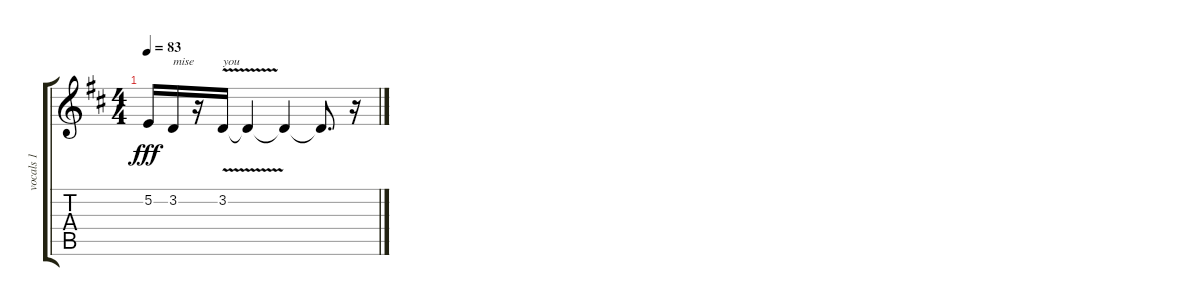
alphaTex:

\track ("vocals 1" "vocals 1") {instrument synthvoice}
\staff {score tabs}
\tuning (E4 B3 G3 D3 A2 E2) {hide}
\ts (4 4)
\tempo 83
\clef g2
\ks d
5.2{t}.16{dy fff} 3.2.16{txt "mise"} r.16 3.2{v}.16{txt "you"} 3.2{t}.4 3.2{t}.4 3.2{t}.8{d} r.16
